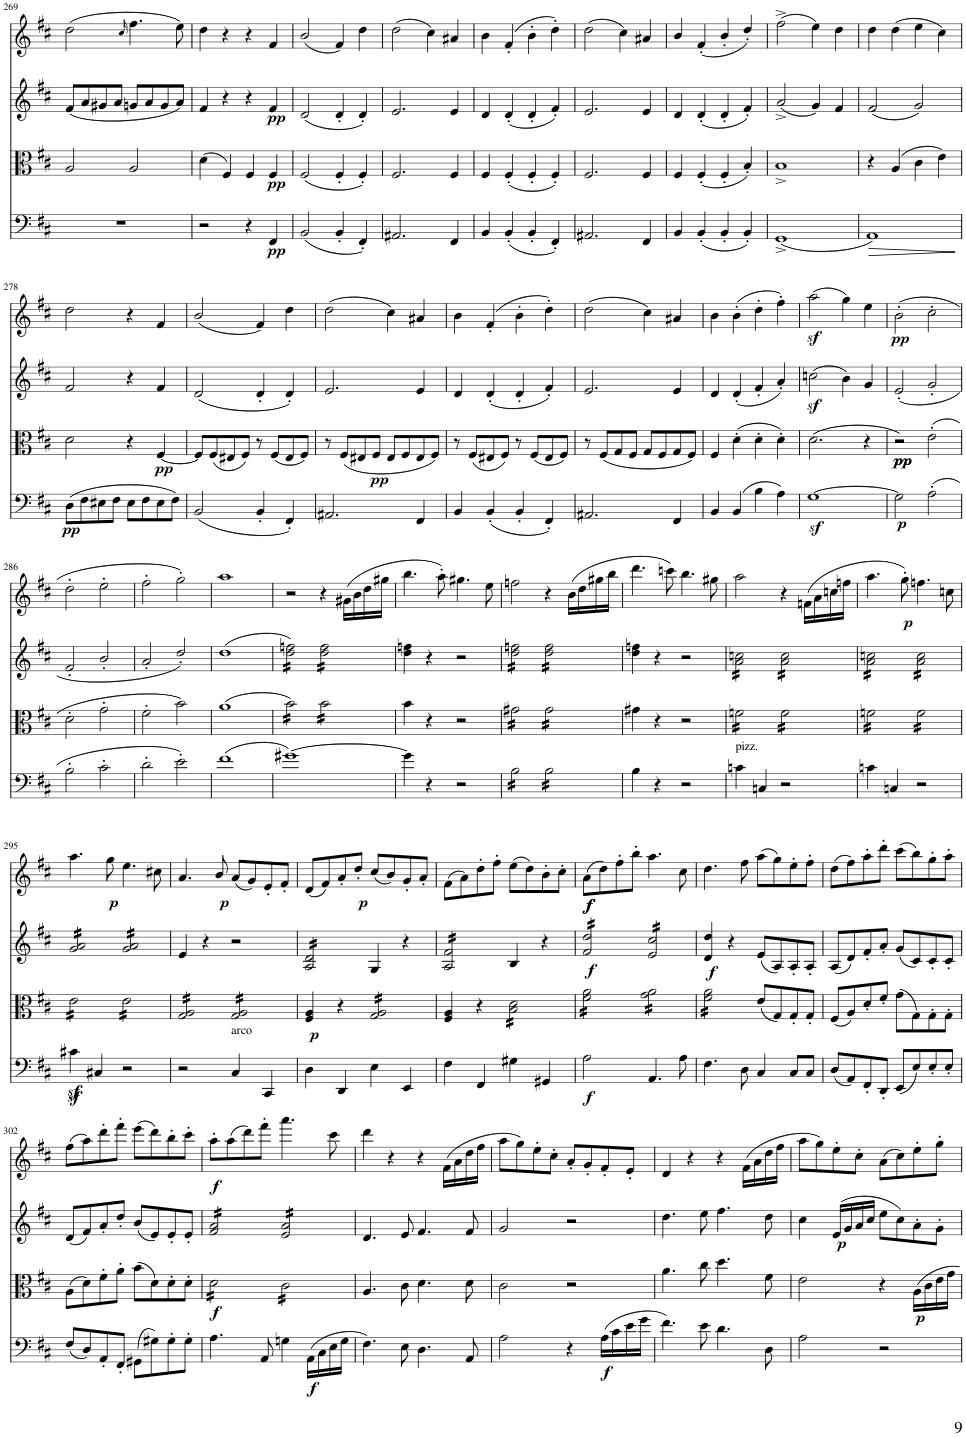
**kern	**dynam	**kern	**dynam	**kern	**dynam	**kern	**dynam
*part4	*part4	*part3	*part3	*part2	*part2	*part1	*part1
*staff4	*staff4	*staff3	*staff3	*staff2	*staff2	*staff1	*staff1
*I"Violoncello	*	*I"Viola	*	*I"Violin	*	*I"Violin	*
*I'Vc	*	*I'Vla	*	*I'Vln	*	*I'Vln	*
!!LO:PB:g=z
*clefF4	*	*clefC3	*	*clefG2	*	*clefG2	*
*k[f#c#]	*	*k[f#c#]	*	*k[f#c#]	*	*k[f#c#]	*
*M4/4	*	*M4/4	*	*M4/4	*	*M4/4	*
*met(c)	*	*met(c)	*	*met(c)	*	*met(c)	*
=269	=269	=269	=269	=269	=269	=269	=269
1r	.	2A/	.	(8f#/L	.	(2dd\	.
.	.	.	.	8a/	.	.	.
.	.	.	.	8g#X/	.	.	.
.	.	.	.	8a/J	.	.	.
.	.	.	.	.	.	16qcc#/	.
.	.	2A/	.	8gn/L	.	4.ff#\	.
.	.	.	.	8a/	.	.	.
.	.	.	.	8g/	.	.	.
.	.	.	.	8a/J)	.	8ee\)	.
=270	=270	=270	=270	=270	=270	=270	=270
2r	.	(4d\	.	4f#/	.	4dd\	.
.	.	4F#/)	.	4r	.	4r	.
4r	.	4F#/	.	4r	.	4r	.
!	!LO:DY:b	!	!LO:DY:b	!	!LO:DY:b	!	!
4FF#/	pp	4F#/	pp	4f#/	pp	4f#/	.
=271	=271	=271	=271	=271	=271	=271	=271
(2BB/	.	(2F#/	.	(2d/	.	(2b/	.
4BB'/	.	4F#'/	.	4d'/	.	4f#/)	.
4FF#'/)	.	4F#'/)	.	4d'/)	.	4dd\	.
=272	=272	=272	=272	=272	=272	=272	=272
2.AA#X/	.	2.F#/	.	2.e/	.	(2dd\	.
.	.	.	.	.	.	4cc#\)	.
4FF#/	.	4F#/	.	4e/	.	4a#X/	.
=273	=273	=273	=273	=273	=273	=273	=273
4BB/	.	4F#/	.	4d/	.	4b\	.
(4BB'/	.	(4F#'/	.	(4d'/	.	(4f#'/	.
4BB'/	.	4F#'/	.	4d'/	.	4b'\	.
4FF#'/)	.	4F#'/)	.	4f#'/)	.	4dd'\)	.
=274	=274	=274	=274	=274	=274	=274	=274
2.AA#X/	.	2.F#/	.	2.e/	.	(2dd\	.
.	.	.	.	.	.	4cc#\)	.
4FF#/	.	4F#/	.	4e/	.	4a#X/	.
=275	=275	=275	=275	=275	=275	=275	=275
4BB/	.	4F#/	.	4d/	.	4b/	.
(4BB'/	.	(4F#'/	.	(4d'/	.	(4f#'/	.
4BB'/	.	4F#'/	.	4d'/	.	4b'/	.
4BB'/)	.	4B'/)	.	4f#'/)	.	4dd'/)	.
=276	=276	=276	=276	=276	=276	=276	=276
(1GG^	.	1B^	.	(2a^/	.	(2ff#^\	.
.	.	.	.	4g/)	.	4ee\)	.
.	.	.	.	4f#/	.	4dd\	.
=277	=277	=277	=277	=277	=277	=277	=277
!	!LO:HP:b	!	!	!	!	!	!
1AA)	>	4r	.	(2f#/	.	4dd\	.
.	.	(4A/	.	.	.	(4dd\	.
.	.	4c#\	.	2g/)	.	4ee\	.
.	.	4e\)	.	.	.	4cc#\)	.
.	]	.	.	.	.	.	.
!!LO:LB:g=z
=278	=278	=278	=278	=278	=278	=278	=278
!	!LO:DY:b	!	!	!	!	!	!
(8D\L	pp	2d\	.	2f#/	.	2dd\	.
8F#\	.	.	.	.	.	.	.
8E#X\	.	.	.	.	.	.	.
8F#\J	.	.	.	.	.	.	.
8E#\L	.	4r	.	4r	.	4r	.
8F#\	.	.	.	.	.	.	.
!	!	!	!LO:DY:b	!	!	!	!
8E#\	.	[4F#/	pp	4f#/	.	4f#/	.
8F#\J)	.	.	.	.	.	.	.
=279	=279	=279	=279	=279	=279	=279	=279
(2BB/	.	8F#/L]	.	(2d/	.	(2b/	.
.	.	(8F#/	.	.	.	.	.
.	.	8E#X/	.	.	.	.	.
.	.	8F#/J)	.	.	.	.	.
4BB'/	.	8r	.	4d'/	.	4f#/)	.
.	.	(8F#/L	.	.	.	.	.
4FF#'/)	.	8E#/	.	4d'/)	.	4dd\	.
.	.	8F#/J)	.	.	.	.	.
=280	=280	=280	=280	=280	=280	=280	=280
2.AA#X/	.	8r	.	2.e/	.	(2dd\	.
.	.	(8F#/L	.	.	.	.	.
.	.	8E#X/	.	.	.	.	.
!	!	!	!LO:DY:b	!	!	!	!
.	.	8F#/J	pp	.	.	.	.
.	.	8E#/L	.	.	.	4cc#\)	.
.	.	8F#/	.	.	.	.	.
4FF#/	.	8E#/	.	4e/	.	4a#X/	.
.	.	8F#/J)	.	.	.	.	.
=281	=281	=281	=281	=281	=281	=281	=281
4BB/	.	8r	.	4d/	.	4b\	.
.	.	(8F#/L	.	.	.	.	.
(4BB'/	.	8E#X/	.	(4d'/	.	(4f#'/	.
.	.	8F#/J)	.	.	.	.	.
4BB'/	.	8r	.	4d'/	.	4b'\	.
.	.	(8F#/L	.	.	.	.	.
4FF#'/)	.	8E#/	.	4f#'/)	.	4dd'\)	.
.	.	8F#/J)	.	.	.	.	.
=282	=282	=282	=282	=282	=282	=282	=282
2.AA#X/	.	8r	.	2.e/	.	(2dd\	.
.	.	(8F#/L	.	.	.	.	.
.	.	8G/	.	.	.	.	.
.	.	8F#/J	.	.	.	.	.
.	.	8G/L	.	.	.	4cc#\)	.
.	.	8F#/	.	.	.	.	.
4FF#/	.	8G/	.	4e/	.	4a#X/	.
.	.	8F#/J)	.	.	.	.	.
=283	=283	=283	=283	=283	=283	=283	=283
4BB/	.	4F#/	.	4d/	.	4b\	.
(4BB/	.	(4d'\	.	(4d'/	.	(4b'\	.
4B\	.	4d'\	.	4f#'/	.	4dd'\	.
4A\)	.	4d'\)	.	4a'/)	.	4ff#'\)	.
=284	=284	=284	=284	=284	=284	=284	=284
[1Gz<	.	(2.d\	.	(2ccnz<\	.	(2aaz<\	.
.	.	.	.	4b\)	.	4gg\)	.
.	.	4r	.	4g/	.	4ee\	.
=285	=285	=285	=285	=285	=285	=285	=285
!	!LO:DY:b	!	!LO:DY:b	!	!	!	!
!	!	!	!LO:DY:n=1:b	!	!	!	!LO:DY:b
2G\]	p	2r)	pp pp	(2e'/	.	(2b'\	pp
(2A'\	.	(2e'\	.	2g'/	.	2cc#'\	.
!!LO:LB:g=z
=286	=286	=286	=286	=286	=286	=286	=286
2B'\	.	2d'\	.	2f#'/	.	2dd'\	.
2c#'\	.	2g'\	.	2b'/	.	2ee'\	.
=287	=287	=287	=287	=287	=287	=287	=287
2d'\	.	2f#'\	.	2a'/	.	2ff#'\	.
2e'\)	.	2b\)	.	2dd'/)	.	2gg'\)	.
=288	=288	=288	=288	=288	=288	=288	=288
(1f#	.	(1a	.	(1dd	.	1aa	.
=289	=289	=289	=289	=289	=289	=289	=289
*	*	*tremolo	*	*	*	*	*
*	*	*	*	*tremolo	*	*	*
[1g#X)	.	16b\)LL	.	16dd\ 16ffn\)LL	.	2r	.
.	.	16b\)	.	16dd\ 16ffn\)	.	.	.
.	.	16b\)	.	16dd\ 16ffn\)	.	.	.
.	.	16b\)	.	16dd\ 16ffn\)	.	.	.
.	.	16b\)	.	16dd\ 16ffn\)	.	.	.
.	.	16b\)	.	16dd\ 16ffn\)	.	.	.
.	.	16b\)	.	16dd\ 16ffn\)	.	.	.
.	.	16b\)JJ	.	16dd\ 16ffn\)JJ	.	.	.
.	.	16b\LL	.	16dd\ 16ff\LL	.	4r	.
.	.	16b\	.	16dd\ 16ff\	.	.	.
.	.	16b\	.	16dd\ 16ff\	.	.	.
.	.	16b\	.	16dd\ 16ff\	.	.	.
.	.	16b\	.	16dd\ 16ff\	.	(16g#X\LL	.
.	.	16b\	.	16dd\ 16ff\	.	16b\	.
.	.	16b\	.	16dd\ 16ff\	.	16dd\	.
.	.	16b\JJ	.	16dd\ 16ff\JJ	.	16gg#X\JJ	.
*	*	*	*	*Xtremolo	*	*	*
*	*	*Xtremolo	*	*	*	*	*
=290	=290	=290	=290	=290	=290	=290	=290
4g#\]	.	4b\	.	4dd\ 4ffn\	.	4.bb\	.
4r	.	4r	.	4r	.	.	.
.	.	.	.	.	.	8aa'\)	.
2r	.	2r	.	2r	.	4.gg#X\	.
.	.	.	.	.	.	8ee\	.
=291	=291	=291	=291	=291	=291	=291	=291
*tremolo	*	*	*	*	*	*	*
*	*	*tremolo	*	*	*	*	*
*	*	*	*	*tremolo	*	*	*
16B\LL	.	16g#X\LL	.	16dd\ 16ffn\LL	.	2ffn\	.
16B\	.	16g#X\	.	16dd\ 16ffn\	.	.	.
16B\	.	16g#X\	.	16dd\ 16ffn\	.	.	.
16B\	.	16g#X\	.	16dd\ 16ffn\	.	.	.
16B\	.	16g#X\	.	16dd\ 16ffn\	.	.	.
16B\	.	16g#X\	.	16dd\ 16ffn\	.	.	.
16B\	.	16g#X\	.	16dd\ 16ffn\	.	.	.
16B\JJ	.	16g#X\JJ	.	16dd\ 16ffn\JJ	.	.	.
16B\LL	.	16g#\LL	.	16dd\ 16ff\LL	.	4r	.
16B\	.	16g#\	.	16dd\ 16ff\	.	.	.
16B\	.	16g#\	.	16dd\ 16ff\	.	.	.
16B\	.	16g#\	.	16dd\ 16ff\	.	.	.
16B\	.	16g#\	.	16dd\ 16ff\	.	(16b\LL	.
16B\	.	16g#\	.	16dd\ 16ff\	.	16dd\	.
16B\	.	16g#\	.	16dd\ 16ff\	.	16gg#X\	.
16B\JJ	.	16g#\JJ	.	16dd\ 16ff\JJ	.	16bb\JJ	.
*	*	*	*	*Xtremolo	*	*	*
*	*	*Xtremolo	*	*	*	*	*
*Xtremolo	*	*	*	*	*	*	*
=292	=292	=292	=292	=292	=292	=292	=292
4B\	.	4g#X\	.	4dd\ 4ffn\	.	4.ddd\	.
4r	.	4r	.	4r	.	.	.
.	.	.	.	.	.	8cccn\)	.
2r	.	2r	.	2r	.	4.bb\	.
.	.	.	.	.	.	8gg#X\	.
=293	=293	=293	=293	=293	=293	=293	=293
!LO:TX:a:t=pizz.	!	!	!	!	!	!	!
*	*	*tremolo	*	*	*	*	*
*	*	*	*	*tremolo	*	*	*
4cn\	.	16fn\LL	.	16a\ 16ccn\LL	.	2aa\	.
.	.	16fn\	.	16a\ 16ccn\	.	.	.
.	.	16fn\	.	16a\ 16ccn\	.	.	.
.	.	16fn\	.	16a\ 16ccn\	.	.	.
4Cn/	.	16fn\	.	16a\ 16ccn\	.	.	.
.	.	16fn\	.	16a\ 16ccn\	.	.	.
.	.	16fn\	.	16a\ 16ccn\	.	.	.
.	.	16fn\JJ	.	16a\ 16ccn\JJ	.	.	.
2r	.	16f\LL	.	16a\ 16cc\LL	.	4r	.
.	.	16f\	.	16a\ 16cc\	.	.	.
.	.	16f\	.	16a\ 16cc\	.	.	.
.	.	16f\	.	16a\ 16cc\	.	.	.
.	.	16f\	.	16a\ 16cc\	.	(16fn\LL	.
.	.	16f\	.	16a\ 16cc\	.	16a\	.
.	.	16f\	.	16a\ 16cc\	.	16ccn\	.
.	.	16f\JJ	.	16a\ 16cc\JJ	.	16ffn\JJ	.
=294	=294	=294	=294	=294	=294	=294	=294
4cn\	.	16fn\LL	.	16a\ 16ccn\LL	.	4.aa\	.
.	.	16fn\	.	16a\ 16ccn\	.	.	.
.	.	16fn\	.	16a\ 16ccn\	.	.	.
.	.	16fn\	.	16a\ 16ccn\	.	.	.
4Cn/	.	16fn\	.	16a\ 16ccn\	.	.	.
.	.	16fn\	.	16a\ 16ccn\	.	.	.
!	!	!	!	!	!	!	!LO:DY:b
.	.	16fn\	.	16a\ 16ccn\	.	8gg'\)	p
.	.	16fn\JJ	.	16a\ 16ccn\JJ	.	.	.
2r	.	16f\LL	.	16a\ 16cc\LL	.	4.ffn\	.
.	.	16f\	.	16a\ 16cc\	.	.	.
.	.	16f\	.	16a\ 16cc\	.	.	.
.	.	16f\	.	16a\ 16cc\	.	.	.
.	.	16f\	.	16a\ 16cc\	.	.	.
.	.	16f\	.	16a\ 16cc\	.	.	.
.	.	16f\	.	16a\ 16cc\	.	8ccn\	.
.	.	16f\JJ	.	16a\ 16cc\JJ	.	.	.
!!LO:LB:g=z
=295	=295	=295	=295	=295	=295	=295	=295
4c#Xz<\	.	16e\LL	.	16g/ 16a/LL	.	4.aa\	.
.	.	16e\	.	16g/ 16a/	.	.	.
.	.	16e\	.	16g/ 16a/	.	.	.
.	.	16e\	.	16g/ 16a/	.	.	.
4C#X/	.	16e\	.	16g/ 16a/	.	.	.
.	.	16e\	.	16g/ 16a/	.	.	.
!	!	!	!	!	!	!	!LO:DY:b
.	.	16e\	.	16g/ 16a/	.	8gg\	p
.	.	16e\JJ	.	16g/ 16a/JJ	.	.	.
2r	.	16e\LL	.	16g/ 16a/LL	.	4.ee\	.
.	.	16e\	.	16g/ 16a/	.	.	.
.	.	16e\	.	16g/ 16a/	.	.	.
.	.	16e\	.	16g/ 16a/	.	.	.
.	.	16e\	.	16g/ 16a/	.	.	.
.	.	16e\	.	16g/ 16a/	.	.	.
.	.	16e\	.	16g/ 16a/	.	8cc#X\	.
.	.	16e\JJ	.	16g/ 16a/JJ	.	.	.
*	*	*	*	*Xtremolo	*	*	*
=296	=296	=296	=296	=296	=296	=296	=296
2r	.	16G/ 16A/LL	.	4e/	.	4.a/	.
.	.	16G/ 16A/	.	.	.	.	.
.	.	16G/ 16A/	.	.	.	.	.
.	.	16G/ 16A/	.	.	.	.	.
.	.	16G/ 16A/	.	4r	.	.	.
.	.	16G/ 16A/	.	.	.	.	.
!	!	!	!	!	!	!	!LO:DY:b
.	.	16G/ 16A/	.	.	.	8b/	p
.	.	16G/ 16A/JJ	.	.	.	.	.
!LO:TX:a:t=arco	!	!	!	!	!	!	!
4C#/	.	16G/ 16A/LL	.	2r	.	(8a/L	.
.	.	16G/ 16A/	.	.	.	.	.
.	.	16G/ 16A/	.	.	.	8g/)	.
.	.	16G/ 16A/	.	.	.	.	.
4CC#/	.	16G/ 16A/	.	.	.	8e'/	.
.	.	16G/ 16A/	.	.	.	.	.
.	.	16G/ 16A/	.	.	.	8f#'/J	.
.	.	16G/ 16A/JJ	.	.	.	.	.
*	*	*Xtremolo	*	*	*	*	*
=297	=297	=297	=297	=297	=297	=297	=297
!	!	!	!LO:DY:b	!	!	!	!
*	*	*	*	*tremolo	*	*	*
4D\	.	4F#/ 4A/	p	16A/ 16d/LL	.	(8d/L	.
.	.	.	.	16A/ 16d/	.	.	.
.	.	.	.	16A/ 16d/	.	8f#/)	.
.	.	.	.	16A/ 16d/	.	.	.
4DD/	.	4r	.	16A/ 16d/	.	8a'/	.
.	.	.	.	16A/ 16d/	.	.	.
!	!	!	!	!	!	!	!LO:DY:b
.	.	.	.	16A/ 16d/	.	8dd'/J	p
.	.	.	.	16A/ 16d/JJ	.	.	.
*	*	*	*	*Xtremolo	*	*	*
*	*	*tremolo	*	*	*	*	*
4E\	.	16G/ 16A/LL	.	4G/	.	(8cc#/L	.
.	.	16G/ 16A/	.	.	.	.	.
.	.	16G/ 16A/	.	.	.	8b/)	.
.	.	16G/ 16A/	.	.	.	.	.
4EE/	.	16G/ 16A/	.	4r	.	8g'/	.
.	.	16G/ 16A/	.	.	.	.	.
.	.	16G/ 16A/	.	.	.	8a'/J	.
.	.	16G/ 16A/JJ	.	.	.	.	.
*	*	*Xtremolo	*	*	*	*	*
=298	=298	=298	=298	=298	=298	=298	=298
*	*	*	*	*tremolo	*	*	*
4F#\	.	4F#/ 4A/	.	16A/ 16f#/LL	.	(8f#\L	.
.	.	.	.	16A/ 16f#/	.	.	.
.	.	.	.	16A/ 16f#/	.	8a\)	.
.	.	.	.	16A/ 16f#/	.	.	.
4FF#/	.	4r	.	16A/ 16f#/	.	8dd'\	.
.	.	.	.	16A/ 16f#/	.	.	.
.	.	.	.	16A/ 16f#/	.	8ff#'\J	.
.	.	.	.	16A/ 16f#/JJ	.	.	.
*	*	*	*	*Xtremolo	*	*	*
*	*	*tremolo	*	*	*	*	*
4G#X\	.	16B\ 16d\LL	.	4B/	.	(8ee\L	.
.	.	16B\ 16d\	.	.	.	.	.
.	.	16B\ 16d\	.	.	.	8dd\)	.
.	.	16B\ 16d\	.	.	.	.	.
4GG#X/	.	16B\ 16d\	.	4r	.	8b'\	.
.	.	16B\ 16d\	.	.	.	.	.
.	.	16B\ 16d\	.	.	.	8cc#'\J	.
.	.	16B\ 16d\JJ	.	.	.	.	.
=299	=299	=299	=299	=299	=299	=299	=299
!	!LO:DY:b	!	!	!	!LO:DY:b	!	!LO:DY:b
!	!	!	!	!	!	!	!LO:DY:n=1:b
*	*	*	*	*tremolo	*	*	*
2A\	f	16f#\ 16a\LL	.	16f#/ 16dd/LL	f	(8a\L	f f
.	.	16f#\ 16a\	.	16f#/ 16dd/	.	.	.
.	.	16f#\ 16a\	.	16f#/ 16dd/	.	8dd\)	.
.	.	16f#\ 16a\	.	16f#/ 16dd/	.	.	.
.	.	16f#\ 16a\	.	16f#/ 16dd/	.	8ff#'\	.
.	.	16f#\ 16a\	.	16f#/ 16dd/	.	.	.
.	.	16f#\ 16a\	.	16f#/ 16dd/	.	8bb'\J	.
.	.	16f#\ 16a\JJ	.	16f#/ 16dd/JJ	.	.	.
4.AA/	.	16g\ 16a\LL	.	16e/ 16cc#/LL	.	4.aa\	.
.	.	16g\ 16a\	.	16e/ 16cc#/	.	.	.
.	.	16g\ 16a\	.	16e/ 16cc#/	.	.	.
.	.	16g\ 16a\	.	16e/ 16cc#/	.	.	.
.	.	16g\ 16a\	.	16e/ 16cc#/	.	.	.
.	.	16g\ 16a\	.	16e/ 16cc#/	.	.	.
8A\	.	16g\ 16a\	.	16e/ 16cc#/	.	8cc#\	.
.	.	16g\ 16a\JJ	.	16e/ 16cc#/JJ	.	.	.
*	*	*	*	*Xtremolo	*	*	*
=300	=300	=300	=300	=300	=300	=300	=300
!	!	!	!	!	!LO:DY:b	!	!
4.F#\	.	16f#\ 16a\LL	.	4d/ 4dd/	f	4.dd\	.
.	.	16f#\ 16a\	.	.	.	.	.
.	.	16f#\ 16a\	.	.	.	.	.
.	.	16f#\ 16a\	.	.	.	.	.
.	.	16f#\ 16a\	.	4r	.	.	.
.	.	16f#\ 16a\	.	.	.	.	.
8D\	.	16f#\ 16a\	.	.	.	8ff#\	.
.	.	16f#\ 16a\JJ	.	.	.	.	.
*	*	*Xtremolo	*	*	*	*	*
4C#/	.	(8e/L	.	(8e/L	.	(8aa\L	.
.	.	8G/)	.	8A/)	.	8gg\)	.
8C#/L	.	8G'/	.	8A'/	.	8ee'\	.
8C#/J	.	8G'/J	.	8A'/J	.	8ff#'\J	.
=301	=301	=301	=301	=301	=301	=301	=301
(8D/L	.	(8F#/L	.	(8A/L	.	(8dd\L	.
8AA/)	.	8A/)	.	8d/)	.	8ff#\)	.
8FF#'/	.	8d'/	.	8f#'/	.	8aa'\	.
8DD'/J	.	8f#'/J	.	8a'/J	.	8ddd'\J	.
(8EE/L	.	(8g\L	.	(8g/L	.	(8ccc#\L	.
8E/)	.	8G\)	.	8c#/)	.	8bb\)	.
8E'/	.	8G'\	.	8c#'/	.	8gg'\	.
8E'/J	.	8G'\J	.	8c#'/J	.	8aa'\J	.
!!LO:LB:g=z
=302	=302	=302	=302	=302	=302	=302	=302
(8F#/L	.	(8A\L	.	(8d/L	.	(8ff#\L	.
8D/)	.	8d\)	.	8f#/)	.	8aa\)	.
8AA'/	.	8f#'\	.	8a'/	.	8ddd'\	.
8FF#'/J	.	8a'\J	.	8dd'/J	.	8fff#'\J	.
(8GG#X\L	.	(8b\L	.	(8b/L	.	(8eee\L	.
8G#X\)	.	8d\)	.	8e/)	.	8ddd\)	.
8G#'\	.	8d'\	.	8e'/	.	8bb'\	.
8G#'\J	.	8d'\J	.	8e'/J	.	8ccc#'\J	.
=303	=303	=303	=303	=303	=303	=303	=303
!	!	!	!LO:DY:b	!	!	!	!LO:DY:b
*	*	*tremolo	*	*	*	*	*
*	*	*	*	*tremolo	*	*	*
4.A\	.	16d\LL	f	16f#/ 16a/LL	.	8aa'\L	f
.	.	16d\	.	16f#/ 16a/	.	.	.
.	.	16d\	.	16f#/ 16a/	.	(8aa\	.
.	.	16d\	.	16f#/ 16a/	.	.	.
.	.	16d\	.	16f#/ 16a/	.	8ddd\)	.
.	.	16d\	.	16f#/ 16a/	.	.	.
8AA/	.	16d\	.	16f#/ 16a/	.	8fff#'\J	.
.	.	16d\JJ	.	16f#/ 16a/JJ	.	.	.
4Gn\	.	16c#\LL	.	16e/ 16a/LL	.	4.aaa\	.
.	.	16c#\	.	16e/ 16a/	.	.	.
.	.	16c#\	.	16e/ 16a/	.	.	.
.	.	16c#\	.	16e/ 16a/	.	.	.
!	!LO:DY:b	!	!	!	!	!	!
(16AA\LL	f	16c#\	.	16e/ 16a/	.	.	.
16C#\	.	16c#\	.	16e/ 16a/	.	.	.
16E\	.	16c#\	.	16e/ 16a/	.	8ccc#\	.
16G\JJ	.	16c#\JJ	.	16e/ 16a/JJ	.	.	.
*	*	*	*	*Xtremolo	*	*	*
*	*	*Xtremolo	*	*	*	*	*
=304	=304	=304	=304	=304	=304	=304	=304
4.F#\)	.	4.A/	.	4.d/	.	4ddd\	.
.	.	.	.	.	.	4r	.
8E\	.	8c#\	.	8e/	.	.	.
4.D\	.	4.d\	.	4.f#/	.	4r	.
.	.	.	.	.	.	(16f#\LL	.
.	.	.	.	.	.	16a\	.
8AA/	.	8d\	.	8f#/	.	16dd\	.
.	.	.	.	.	.	16ff#\JJ	.
=305	=305	=305	=305	=305	=305	=305	=305
2A\	.	2c#\	.	2g/	.	8aa\L	.
.	.	.	.	.	.	8gg\)	.
.	.	.	.	.	.	8ee'\	.
.	.	.	.	.	.	8cc#'\J	.
4r	.	2r	.	2r	.	8a'/L	.
.	.	.	.	.	.	8g'/	.
!	!LO:DY:b	!	!	!	!	!	!
(16A\LL	f	.	.	.	.	8f#'/	.
16c#\	.	.	.	.	.	.	.
16e\	.	.	.	.	.	8e'/J	.
16g\JJ	.	.	.	.	.	.	.
=306	=306	=306	=306	=306	=306	=306	=306
4.f#\)	.	4.a\	.	4.dd\	.	4d/	.
.	.	.	.	.	.	4r	.
8e\	.	8cc#\	.	8ee\	.	.	.
4.d\	.	4.dd\	.	4.ff#\	.	4r	.
.	.	.	.	.	.	(16f#\LL	.
.	.	.	.	.	.	16a\	.
8D\	.	8f#\	.	8dd\	.	16dd\	.
.	.	.	.	.	.	16ff#\JJ	.
=307	=307	=307	=307	=307	=307	=307	=307
2A\	.	2e\	.	4cc#\	.	8aa\L	.
.	.	.	.	.	.	8gg\)	.
!	!	!	!	!	!LO:DY:b	!	!
.	.	.	.	(16e/LL	p	8ee'\	.
.	.	.	.	16g/	.	.	.
.	.	.	.	16a/	.	8cc#'\J	.
.	.	.	.	16cc#/JJ	.	.	.
2r	.	4r	.	8ee\L	.	(8a\L	.
.	.	.	.	8cc#\)	.	8cc#\)	.
!	!	!	!LO:DY:b	!	!	!	!
.	.	16A\LL	p	8a'\	.	8ee'\	.
.	.	16c#\	.	.	.	.	.
.	.	16e\	.	8g'\J	.	8gg'\J	.
.	.	16g\JJ	.	.	.	.	.
=	=	=	=	=	=	=	=
*-	*-	*-	*-	*-	*-	*-	*-
